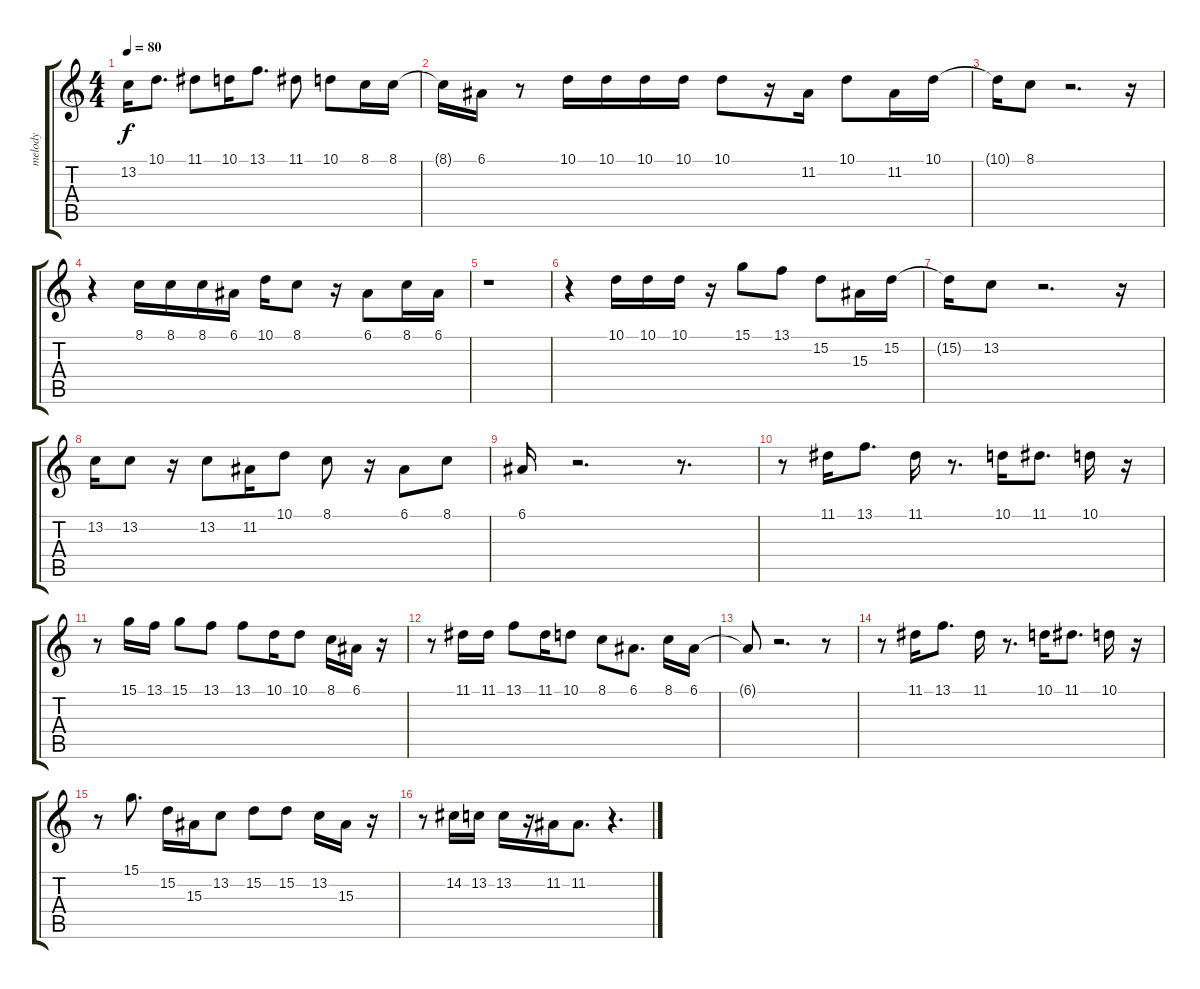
\track ("melody" "melody") {instrument ocarina}
\staff {score tabs}
\tuning (E4 B3 G3 D3 A2 E2) {hide}
\ts (4 4)
\tempo 80
\clef g2
\ks c
13.2.16{dy f} 10.1.8{d} 11.1.8 10.1.16 13.1.8{d} 11.1.8 10.1.8 8.1.16 8.1.16 |
8.1{t}.16 6.1.16 r.8 10.1.16 10.1.16 10.1.16 10.1.16 10.1.8 r.16 11.2.16 10.1.8 11.2.16 10.1.16 |
10.1{t}.16 8.1.8 r.2{d} r.16 |
r.4 8.1.16 8.1.16 8.1.16 6.1.16 10.1.16 8.1.8 r.16 6.1.8 8.1.16 6.1.16 |
r.1 |
r.4 10.1.16 10.1.16 10.1.16 r.16 15.1.8 13.1.8 15.2.8 15.3.16 15.2.16 |
15.2{t}.16 13.2.8 r.2{d} r.16 |
13.2.16 13.2.8 r.16 13.2.8 11.2.16 10.1.8 8.1.8 r.16 6.1.8 8.1.8 |
6.1.16 r.2{d} r.8{d} |
r.8 11.1.16 13.1.8{d} 11.1.16 r.8{d} 10.1.16 11.1.8{d} 10.1.16 r.16 |
r.8 15.1.16 13.1.16 15.1.8 13.1.8 13.1.8 10.1.16 10.1.8 8.1.16 6.1.16 r.16 |
r.8 11.1.16 11.1.16 13.1.8 11.1.16 10.1.8 8.1.8 6.1.8{d} 8.1.16 6.1.16 |
6.1{t}.8 r.2{d} r.8 |
r.8 11.1.16 13.1.8{d} 11.1.16 r.8{d} 10.1.16 11.1.8{d} 10.1.16 r.16 |
r.8 15.1.8{d} 15.2.16 15.3.16 13.2.8 15.2.8 15.2.8 13.2.16 15.3.16 r.16 |
r.8 14.2.16 13.2.16 13.2.16 r.16 11.2.16 11.2.8{d} r.4{d}
